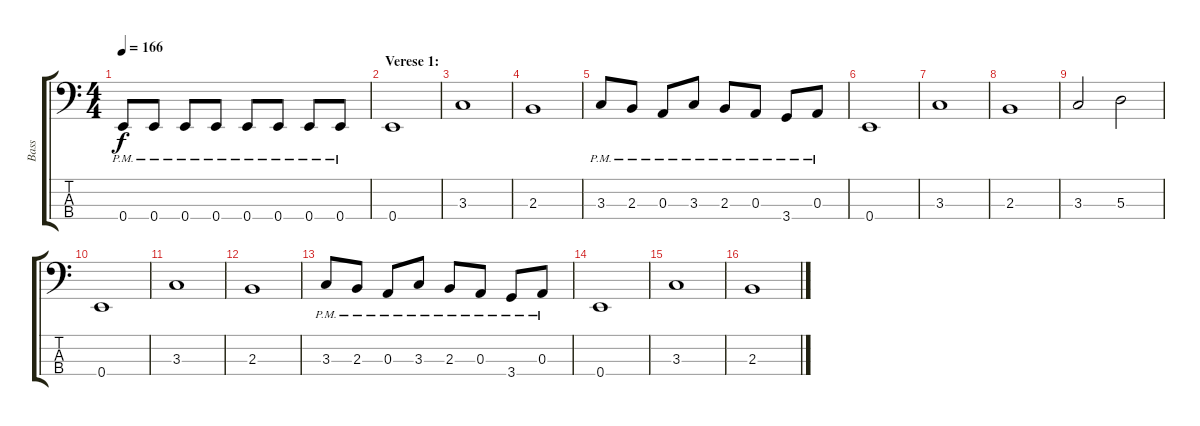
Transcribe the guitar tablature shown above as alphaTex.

\track ("Bass" "Bass") {instrument electricbassfinger}
\staff {score tabs}
\tuning (G2 D2 A1 E1) {hide}
\ts (4 4)
\tempo 166
\clef f4
\ks c
0.4{pm}.8{dy f} 0.4{pm}.8 0.4{pm}.8 0.4{pm}.8 0.4{pm}.8 0.4{pm}.8 0.4{pm}.8 0.4{pm}.8 |
\section ("" "Verese 1:")
0.4.1 |
3.3.1 |
2.3.1 |
3.3{pm}.8 2.3{pm}.8 0.3{pm}.8 3.3{pm}.8 2.3{pm}.8 0.3{pm}.8 3.4{pm}.8 0.3{pm}.8 |
0.4.1 |
3.3.1 |
2.3.1 |
3.3.2 5.3.2 |
0.4.1 |
3.3.1 |
2.3.1 |
3.3{pm}.8 2.3{pm}.8 0.3{pm}.8 3.3{pm}.8 2.3{pm}.8 0.3{pm}.8 3.4{pm}.8 0.3{pm}.8 |
0.4.1 |
3.3.1 |
2.3.1
